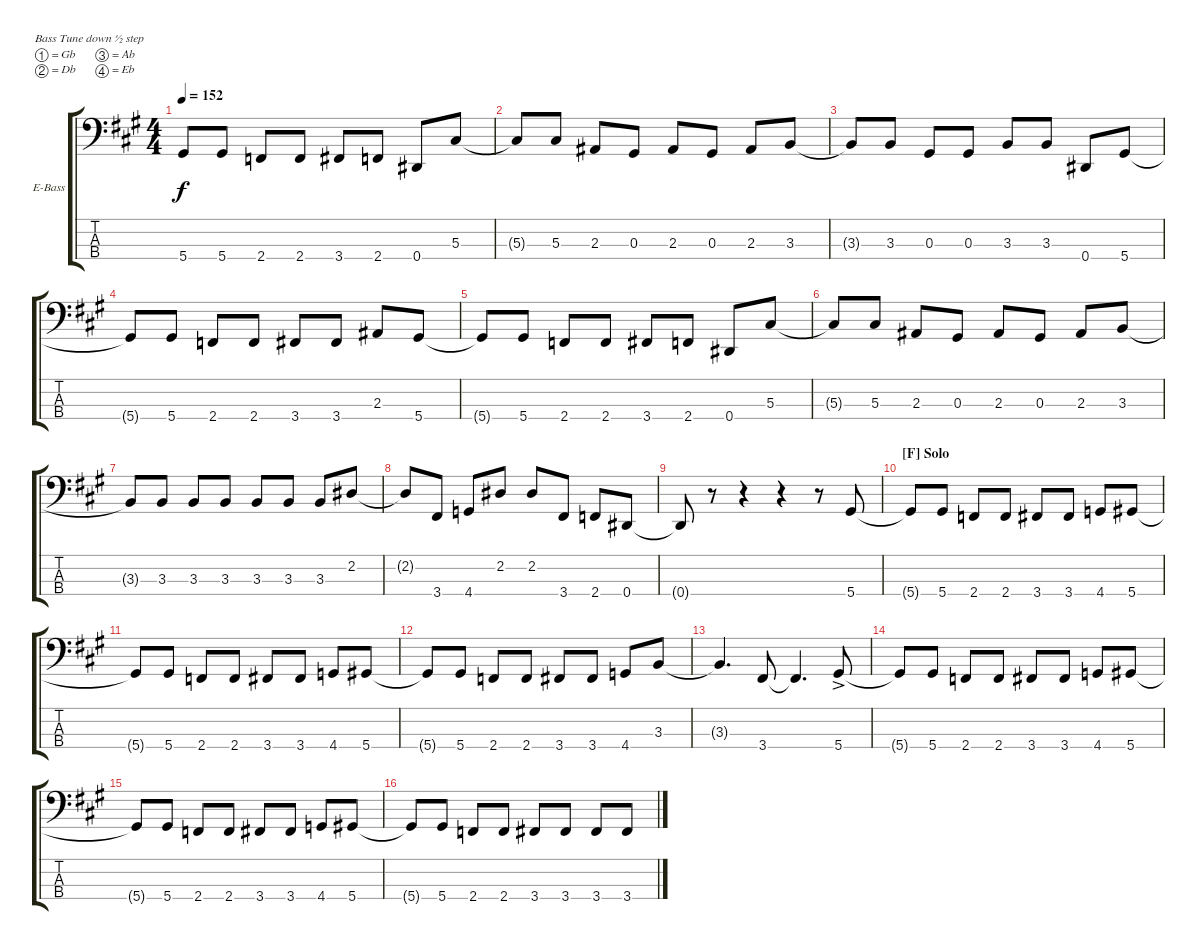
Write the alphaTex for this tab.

\defaultSystemsLayout 4
\bracketExtendMode groupsimilarinstruments
\firstSystemTrackNameOrientation horizontal
\otherSystemsTrackNameOrientation horizontal
\track ("Bass" "E-Bass") {instrument electricbassfinger}
\staff {score tabs}
\tuning (Gb2 Db2 Ab1 Eb1)
\ts (4 4)
\tempo 152
\clef f4
\scale
1.07062
\ks a
5.4{t}.8{dy f} 5.4.8 2.4.8 2.4.8 3.4.8 2.4.8 0.4.8 5.3.8 |
\scale
0.929382 5.3{t}.8 5.3.8 2.3.8 0.3.8 2.3.8 0.3.8 2.3.8 3.3.8 |
\scale
1.07062 3.3{t}.8 3.3.8 0.3.8 0.3.8 3.3.8 3.3.8 0.4.8 5.4.8 |
\scale
0.929382 5.4{t}.8 5.4.8 2.4.8 2.4.8 3.4.8 3.4.8 2.3.8 5.4.8 |
\scale
1.07062 5.4{t}.8 5.4.8 2.4.8 2.4.8 3.4.8 2.4.8 0.4.8 5.3.8 |
\scale
0.929382 5.3{t}.8 5.3.8 2.3.8 0.3.8 2.3.8 0.3.8 2.3.8 3.3.8 |
\scale
1.07062 3.3{t}.8 3.3.8 3.3.8 3.3.8 3.3.8 3.3.8 3.3.8 2.2.8 |
\scale
0.929382 2.2{t}.8 3.4.8 4.4.8 2.2.8 2.2.8 3.4.8 2.4.8 0.4.8 |
\scale
1.07062 0.4{t}.8 r.8 r.4 r.4 r.8 5.4.8 |
\section ("F" "Solo")
\scale
0.929382 5.4{t}.8 5.4.8 2.4.8 2.4.8 3.4.8 3.4.8 4.4.8 5.4.8 |
\scale
1.07062 5.4{t}.8 5.4.8 2.4.8 2.4.8 3.4.8 3.4.8 4.4.8 5.4.8 |
\scale
0.929382 5.4{t}.8 5.4.8 2.4.8 2.4.8 3.4.8 3.4.8 4.4.8 3.3.8 |
\scale
1.07062 3.3{t}.4{d} 3.4.8 3.4{t}.4{d} 5.4{ac}.8 |
\scale
0.929382 5.4{t}.8 5.4.8 2.4.8 2.4.8 3.4.8 3.4.8 4.4.8 5.4.8 |
\scale
1.07062 5.4{t}.8 5.4.8 2.4.8 2.4.8 3.4.8 3.4.8 4.4.8 5.4.8 |
\scale
0.929382 5.4{t}.8 5.4.8 2.4.8 2.4.8 3.4.8 3.4.8 3.4.8 3.4.8
